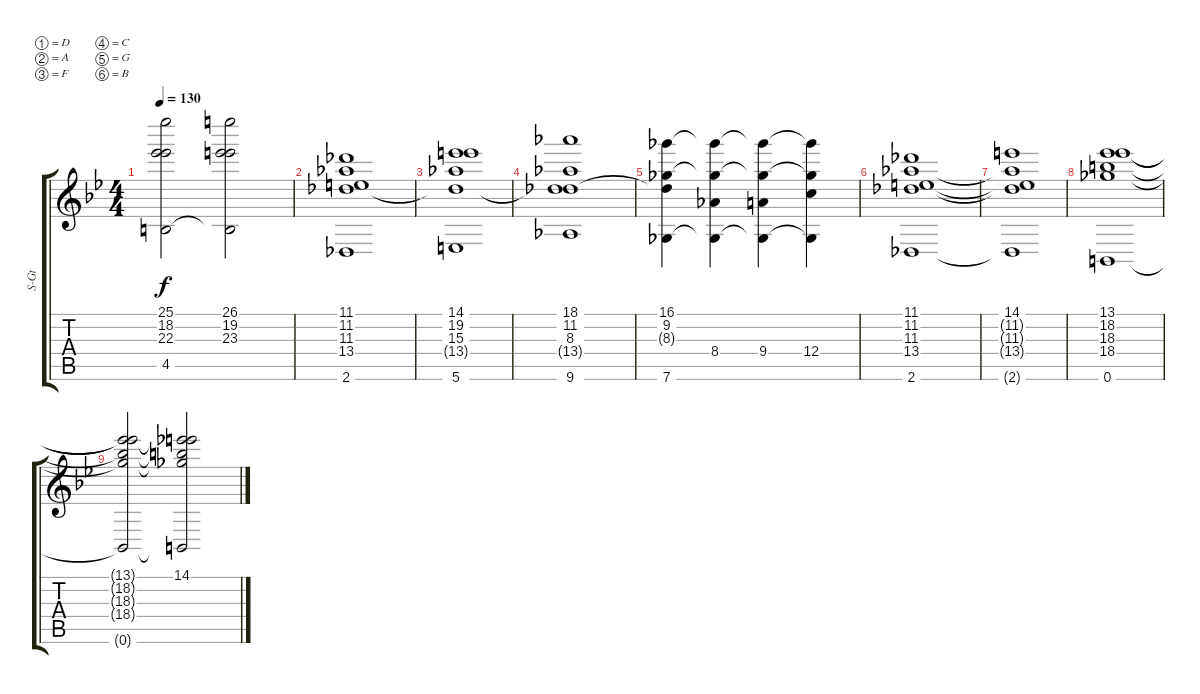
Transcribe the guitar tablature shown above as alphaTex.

\bracketExtendMode groupsimilarinstruments
\otherSystemsTrackNameOrientation horizontal
\track ("Streicher" "S-Gt") {instrument stringensemble1}
\staff {score tabs}
\tuning (D4 A3 F3 C3 G2 B1)
\displaytranspose 12
\ts (4 4)
\tempo 130
\clef g2
\ks bb
(25.1{acc b} 4.5{t acc forcenatural} 22.3{acc b} 18.2{t acc b}).2{dy f beam Down} (26.1{acc forcenatural} 4.5{t acc forcenatural} 23.3{acc forcenatural} 19.2{acc forcenatural}).2{beam Down} |
(11.1{acc b} 2.6{acc b} 11.2{acc b} 13.4{acc b} 11.3{acc forcenatural}).1{beam Up} |
(14.1{acc forcenatural} 5.6{acc forcenatural} 19.2{acc forcenatural} 15.3{acc b} 13.4{t acc b}).1{beam Up} |
(18.1{acc b} 9.6{acc b} 13.4{t acc b} 8.3{acc b} 11.2{acc b}).1{beam Down} |
(16.1{acc b} 7.6{acc b} 9.2{acc b} 8.3{t acc b}).4{beam Down} (16.1{t acc b} 7.6{t acc b} 8.4{acc b} 9.2{t acc b}).4{beam Down} (16.1{t acc b} 7.6{t acc b} 9.4{acc forcenatural} 9.2{t acc b}).4{beam Down} (16.1{t acc b} 7.6{t acc b} 12.4{acc forcenatural} 9.2{t acc b}).4{beam Down} |
(11.1{acc b} 2.6{acc b} 13.4{acc b} 11.2{acc b} 11.3{acc forcenatural}).1{beam Up} |
(14.1{acc forcenatural} 2.6{t acc b} 11.2{t acc b} 11.3{t acc forcenatural} 13.4{t acc b}).1{beam Up} |
(13.1{acc b} 0.6{acc forcenatural} 18.2{acc b} 18.3{acc forcenatural} 18.4{acc b}).1{beam Up} |
(13.1{t acc b} 0.6{t acc forcenatural} 18.4{t acc b} 18.3{t acc forcenatural} 18.2{t acc b}).2{beam Up} (14.1{acc forcenatural} 0.6{t acc forcenatural} 18.2{t acc b} 18.3{t acc forcenatural} 18.4{t acc b}).2{beam Up}
